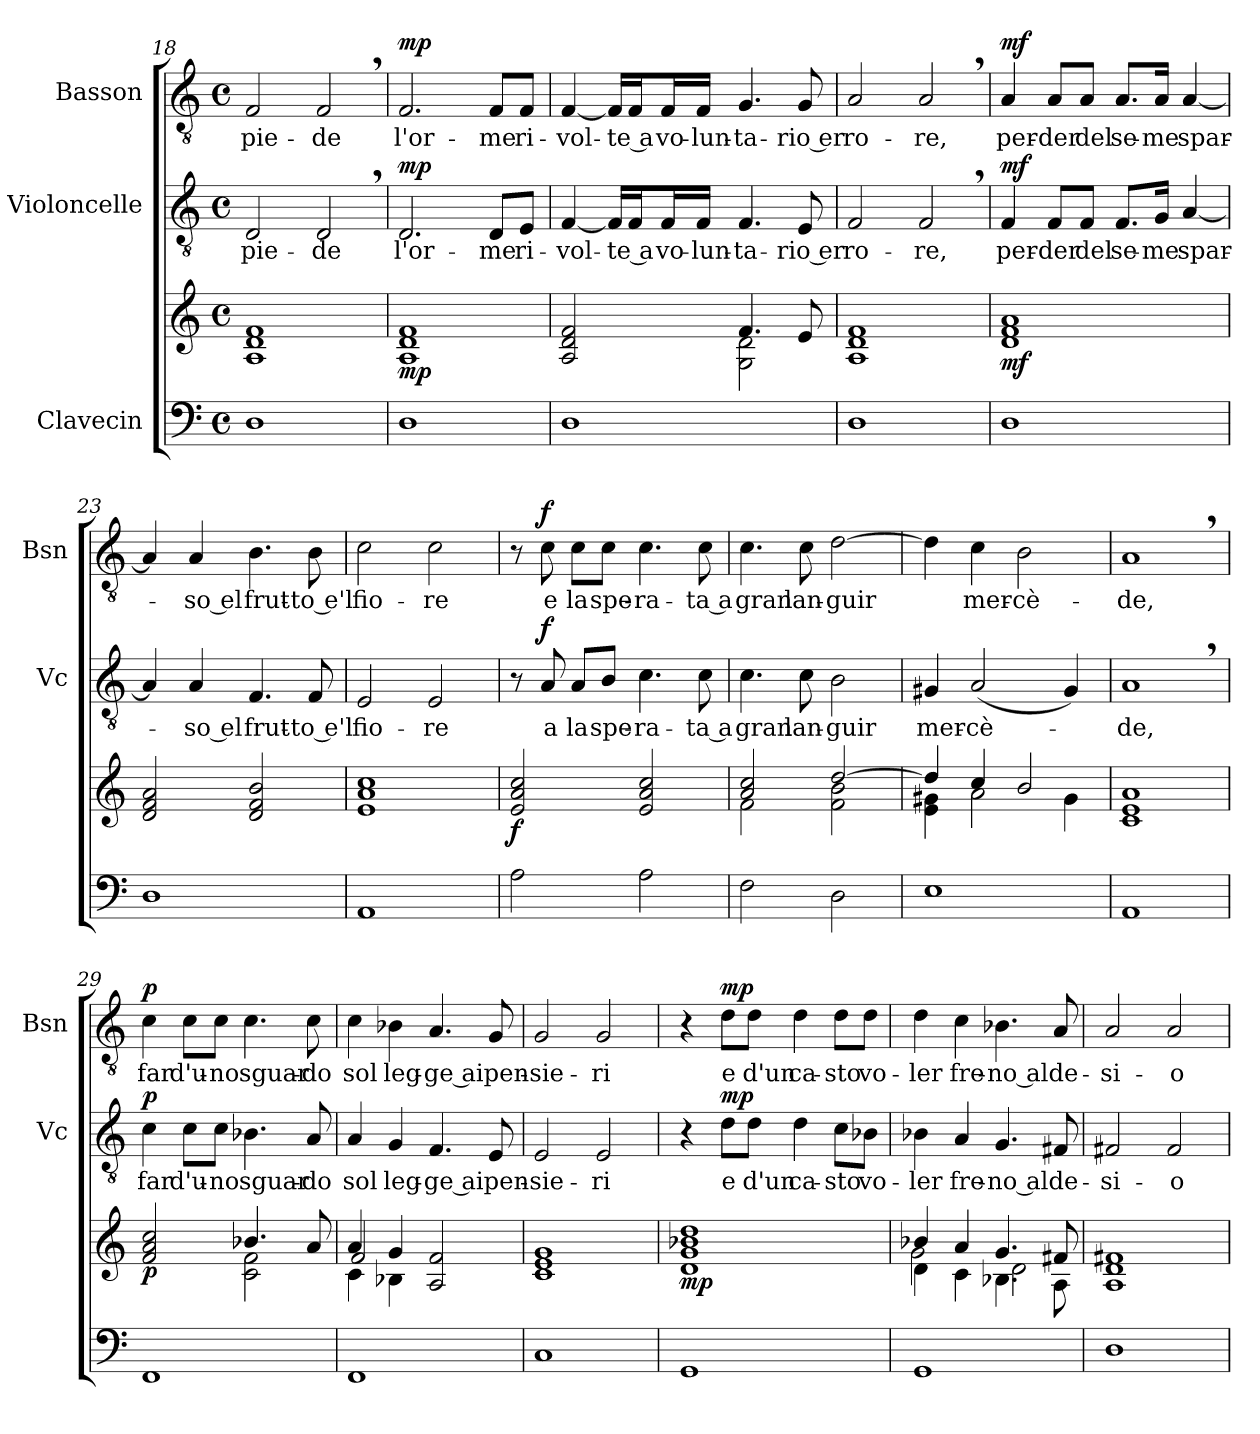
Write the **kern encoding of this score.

**kern	**kern	**dynam	**kern	**text	**dynam	**kern	**text	**dynam
*part3	*part3	*part3	*part2	*part2	*part2	*part1	*part1	*part1
*staff4	*staff3	*staff3/4	*staff2	*staff2	*staff2	*staff1	*staff1	*staff1
*I"Clavecin	*	*	*I"Violoncelle	*	*	*I"Basson	*	*
*	*	*	*I'Vc	*	*	*I'Bsn	*	*
*clefF4	*clefG2	*	*clefGv2	*	*	*clefGv2	*	*
*k[]	*k[]	*	*k[]	*	*	*k[]	*	*
*M4/4	*M4/4	*	*M4/4	*	*	*M4/4	*	*
*met(c)	*met(c)	*	*met(c)	*	*	*met(c)	*	*
=18	=18	=18	=18	=18	=18	=18	=18	=18
!	!	!	!	!LO:LY:b	!	!	!LO:LY:b	!
1D	1A 1d 1f	.	2D/	pie-	.	2F/	pie-	.
!	!	!	!	!LO:LY:b	!	!	!LO:LY:b	!
.	.	.	2D,/	-de	.	2F,/	-de	.
=19	=19	=19	=19	=19	=19	=19	=19	=19
!	!	!LO:DY:b	!	!LO:LY:b	!LO:DY:a	!	!LO:LY:b	!LO:DY:a
1D	1A 1d 1f	mp	2.D/	l'or-	mp	2.F/	l'or-	mp
!	!	!	!	!LO:LY:b	!	!	!LO:LY:b	!
.	.	.	8D/L	-me	.	8F/L	-me	.
!	!	!	!	!LO:LY:b	!	!	!LO:LY:b	!
.	.	.	8E/J	ri-	.	8F/J	ri-	.
!!LO:LB:g=z
=20	=20	=20	=20	=20	=20	=20	=20	=20
*	*^	*	*	*	*	*	*	*
!	!	!	!	!	!LO:LY:b	!	!	!LO:LY:b	!
1D	2A/ 2d/ 2f/	2ryy	.	[4F/	-vol-	.	[4F/	-vol-	.
.	.	.	.	16F/LL]	.	.	16F/LL]	.	.
!	!	!	!	!	!LO:LY:b	!	!	!LO:LY:b	!
.	.	.	.	16F/J	-te a	.	16F/J	-te a	.
!	!	!	!	!	!LO:LY:b	!	!	!LO:LY:b	!
.	.	.	.	16F/L	vo-	.	16F/L	vo-	.
!	!	!	!	!	!LO:LY:b	!	!	!LO:LY:b	!
.	.	.	.	16F/JJ	-lun-	.	16F/JJ	-lun-	.
!	!	!	!	!	!LO:LY:b	!	!	!LO:LY:b	!
.	4.f/	2G\ 2d\	.	4.F/	-ta-	.	4.G/	-ta-	.
!	!	!	!	!	!LO:LY:b	!	!	!LO:LY:b	!
.	8e/	.	.	8E/	-rio er	.	8G/	-rio er	.
*	*v	*v	*	*	*	*	*	*	*
=21	=21	=21	=21	=21	=21	=21	=21	=21
!	!	!	!	!LO:LY:b	!	!	!LO:LY:b	!
1D	1A 1d 1f	.	2F/	-ro-	.	2A/	-ro-	.
!	!	!	!	!LO:LY:b	!	!	!LO:LY:b	!
.	.	.	2F,/	-re,	.	2A,/	-re,	.
=22	=22	=22	=22	=22	=22	=22	=22	=22
!	!	!LO:DY:b	!	!LO:LY:b	!LO:DY:a	!	!LO:LY:b	!LO:DY:a
1D	1d 1f 1a	mf	4F/	per-	mf	4A/	per-	mf
!	!	!	!	!LO:LY:b	!	!	!LO:LY:b	!
.	.	.	8F/L	-der	.	8A/L	-der	.
!	!	!	!	!LO:LY:b	!	!	!LO:LY:b	!
.	.	.	8F/J	del	.	8A/J	del	.
!	!	!	!	!LO:LY:b	!	!	!LO:LY:b	!
.	.	.	8.F/L	se-	.	8.A/L	se-	.
!	!	!	!	!LO:LY:b	!	!	!LO:LY:b	!
.	.	.	16G/Jk	-me	.	16A/Jk	-me	.
!	!	!	!	!LO:LY:b	!	!	!LO:LY:b	!
.	.	.	[4A/	spar-	.	[4A/	spar-	.
=23	=23	=23	=23	=23	=23	=23	=23	=23
1D	2d/ 2f/ 2a/	.	4A/]	.	.	4A/]	.	.
!	!	!	!	!LO:LY:b	!	!	!LO:LY:b	!
.	.	.	4A/	-so el	.	4A/	-so el	.
!	!	!	!	!LO:LY:b	!	!	!LO:LY:b	!
.	2d/ 2f/ 2b/	.	4.F/	frut-	.	4.B\	frut-	.
!	!	!	!	!LO:LY:b	!	!	!LO:LY:b	!
.	.	.	8F/	-to e'l	.	8B\	-to e'l	.
=24	=24	=24	=24	=24	=24	=24	=24	=24
!	!	!	!	!LO:LY:b	!	!	!LO:LY:b	!
1AA	1e 1a 1cc	.	2E/	fio-	.	2c\	fio-	.
!	!	!	!	!LO:LY:b	!	!	!LO:LY:b	!
.	.	.	2E/	-re	.	2c\	-re	.
=25	=25	=25	=25	=25	=25	=25	=25	=25
!	!	!LO:DY:b	!	!	!	!	!	!
2A\	2e/ 2a/ 2cc/	f	8r	.	.	8r	.	.
!	!	!	!	!LO:LY:b	!LO:DY:a	!	!LO:LY:b	!LO:DY:a
.	.	.	8A/	a	f	8c\	e	f
!	!	!	!	!LO:LY:b	!	!	!LO:LY:b	!
.	.	.	8A/L	la	.	8c\L	la	.
!	!	!	!	!LO:LY:b	!	!	!LO:LY:b	!
.	.	.	8B/J	spe-	.	8c\J	spe-	.
!	!	!	!	!LO:LY:b	!	!	!LO:LY:b	!
2A\	2e/ 2a/ 2cc/	.	4.c\	-ra-	.	4.c\	-ra-	.
!	!	!	!	!LO:LY:b	!	!	!LO:LY:b	!
.	.	.	8c\	-ta a	.	8c\	-ta a	.
=26	=26	=26	=26	=26	=26	=26	=26	=26
*	*^	*	*	*	*	*	*	*
!	!	!	!	!	!LO:LY:b	!	!	!LO:LY:b	!
2F\	2a/ 2cc/	2f\	.	4.c\	gran	.	4.c\	gran	.
!	!	!	!	!	!LO:LY:b	!	!	!LO:LY:b	!
.	.	.	.	8c\	lan-	.	8c\	lan-	.
!	!	!	!	!	!LO:LY:b	!	!	!LO:LY:b	!
2D\	[2dd/	2f\ 2b\	.	2B\	-guir	.	[2d\	-guir	.
=27	=27	=27	=27	=27	=27	=27	=27	=27	=27
!	!	!	!	!	!LO:LY:b	!	!	!	!
1E	4dd/]	4e\ 4g#X\	.	4G#X/	mer-	.	4d\]	.	.
!	!	!	!	!	!LO:LY:b	!	!	!LO:LY:b	!
.	4cc/	2a\	.	(2A/	-cè-	.	4c\	mer-	.
!	!	!	!	!	!	!	!	!LO:LY:b	!
.	2b/	.	.	.	.	.	2B\	-cè-	.
.	.	4g#\	.	4G#/)	.	.	.	.	.
=28	=28	=28	=28	=28	=28	=28	=28	=28	=28
!	!	!	!	!	!LO:LY:b	!	!	!LO:LY:b	!
*	*v	*v	*	*	*	*	*	*	*
1AA	1c 1e 1a	.	1A,	-de,	.	1A,	-de,	.
!!LO:LB:g=z
=29	=29	=29	=29	=29	=29	=29	=29	=29
*	*^	*	*	*	*	*	*	*
!	!	!	!LO:DY:b	!	!LO:LY:b	!LO:DY:a	!	!LO:LY:b	!LO:DY:a
1FF	2f/ 2a/ 2cc/	2ryy	p	4c\	far	p	4c\	far	p
!	!	!	!	!	!LO:LY:b	!	!	!LO:LY:b	!
.	.	.	.	8c\L	d'u-	.	8c\L	d'u-	.
!	!	!	!	!	!LO:LY:b	!	!	!LO:LY:b	!
.	.	.	.	8c\J	-no	.	8c\J	-no	.
!	!	!	!	!	!LO:LY:b	!	!	!LO:LY:b	!
.	4.b-X/	2c\ 2f\	.	4.B-X\	sguar-	.	4.c\	sguar-	.
!	!	!	!	!	!LO:LY:b	!	!	!LO:LY:b	!
.	8a/	.	.	8A/	-do	.	8c\	-do	.
=30	=30	=30	=30	=30	=30	=30	=30	=30	=30
*	*	*^	*	*	*	*	*	*	*
!	!	!	!	!	!	!LO:LY:b	!	!	!LO:LY:b	!
1FF	4a/	4c\	2f/	.	4A/	sol	.	4c\	sol	.
!	!	!	!	!	!	!LO:LY:b	!	!	!LO:LY:b	!
.	4g/	4B-X\	.	.	4G/	leg-	.	4B-X\	leg-	.
!	!	!	!	!	!	!LO:LY:b	!	!	!LO:LY:b	!
.	2A/ 2f/	2ryy	2ryy	.	4.F/	-ge ai	.	4.A/	-ge ai	.
!	!	!	!	!	!	!LO:LY:b	!	!	!LO:LY:b	!
.	.	.	.	.	8E/	pen-	.	8G/	pen-	.
*	*v	*v	*v	*	*	*	*	*	*	*
=31	=31	=31	=31	=31	=31	=31	=31	=31
!	!	!	!	!LO:LY:b	!	!	!LO:LY:b	!
1C	1c 1e 1g	.	2E/	-sie-	.	2G/	-sie-	.
!	!	!	!	!LO:LY:b	!	!	!LO:LY:b	!
.	.	.	2E/	-ri	.	2G/	-ri	.
=32	=32	=32	=32	=32	=32	=32	=32	=32
!	!	!LO:DY:b	!	!	!	!	!	!
1GG	1d 1g 1b-X 1dd	mp	4r	.	.	4r	.	.
!	!	!	!	!LO:LY:b	!LO:DY:a	!	!LO:LY:b	!LO:DY:a
.	.	.	8d\L	e	mp	8d\L	e	mp
!	!	!	!	!LO:LY:b	!	!	!LO:LY:b	!
.	.	.	8d\J	d'un	.	8d\J	d'un	.
!	!	!	!	!LO:LY:b	!	!	!LO:LY:b	!
.	.	.	4d\	ca-	.	4d\	ca-	.
!	!	!	!	!LO:LY:b	!	!	!LO:LY:b	!
.	.	.	8c\L	-sto	.	8d\L	-sto	.
!	!	!	!	!LO:LY:b	!	!	!LO:LY:b	!
.	.	.	8B-X\J	vo-	.	8d\J	vo-	.
=33	=33	=33	=33	=33	=33	=33	=33	=33
*	*^	*	*	*	*	*	*	*
*	*	*^	*	*	*	*	*	*	*
!	!	!	!	!	!	!LO:LY:b	!	!	!LO:LY:b	!
1GG	4b-X/	4d\	2g\	.	4B-X\	-ler	.	4d\	-ler	.
!	!	!	!	!	!	!LO:LY:b	!	!	!LO:LY:b	!
.	4a/	4c\	.	.	4A/	fre-	.	4c\	fre-	.
!	!	!	!	!	!	!LO:LY:b	!	!	!LO:LY:b	!
.	4.g/	4.B-X\	2d\	.	4.G/	-no al	.	4.B-X\	-no al	.
!	!	!	!	!	!	!LO:LY:b	!	!	!LO:LY:b	!
.	8f#X/	8A\	.	.	8F#X/	de-	.	8A/	de-	.
*	*	*v	*v	*	*	*	*	*	*	*
=34	=34	=34	=34	=34	=34	=34	=34	=34	=34
!	!	!	!	!	!LO:LY:b	!	!	!LO:LY:b	!
*	*v	*v	*	*	*	*	*	*	*
1D	1A 1d 1f#X	.	2F#X/	-si-	.	2A/	-si-	.
!	!	!	!	!LO:LY:b	!	!	!LO:LY:b	!
.	.	.	2F#/	-o	.	2A/	-o	.
=	=	=	=	=	=	=	=	=
*-	*-	*-	*-	*-	*-	*-	*-	*-
